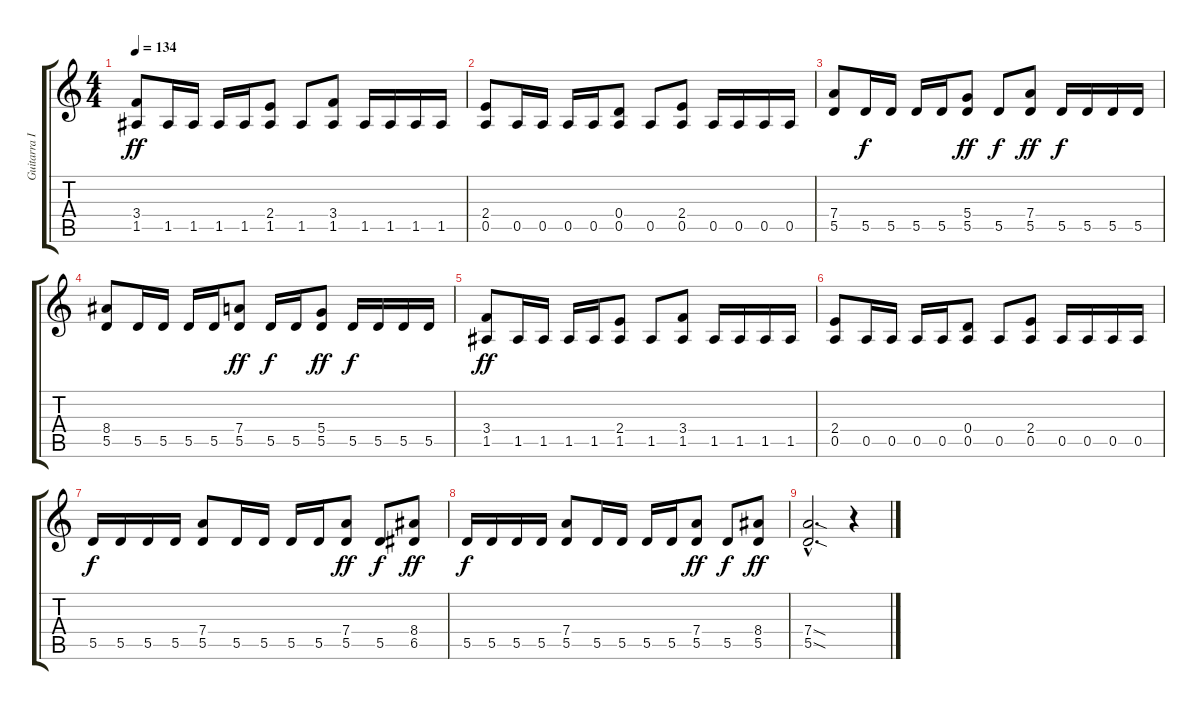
\track ("Guitarra I" "Guitarra I") {instrument distortionguitar}
\staff {score tabs}
\tuning (E4 B3 G3 D3 A2 E2) {hide}
\ts (4 4)
\tempo 134
\clef g2
\ks c
(3.4 1.5).8{dy ff} 1.5.16 1.5.16 1.5.16 1.5.16 (2.4 1.5).8 1.5.8 (3.4 1.5).8 1.5.16 1.5.16 1.5.16 1.5.16 |
(2.4 0.5).8 0.5.16 0.5.16 0.5.16 0.5.16 (0.4 0.5).8 0.5.8 (2.4 0.5).8 0.5.16 0.5.16 0.5.16 0.5.16 |
(7.4 5.5).8 5.5.16{dy f} 5.5.16 5.5.16 5.5.16 (5.4 5.5).8{dy ff} 5.5.8{dy f} (7.4 5.5).8{dy ff} 5.5.16{dy f} 5.5.16 5.5.16 5.5.16 |
(8.4 5.5).8 5.5.16 5.5.16 5.5.16 5.5.16 (7.4 5.5).8{dy ff} 5.5.16{dy f} 5.5.16 (5.4 5.5).8{dy ff} 5.5.16{dy f} 5.5.16 5.5.16 5.5.16 |
(3.4 1.5).8{dy ff} 1.5.16 1.5.16 1.5.16 1.5.16 (2.4 1.5).8 1.5.8 (3.4 1.5).8 1.5.16 1.5.16 1.5.16 1.5.16 |
(2.4 0.5).8 0.5.16 0.5.16 0.5.16 0.5.16 (0.4 0.5).8 0.5.8 (2.4 0.5).8 0.5.16 0.5.16 0.5.16 0.5.16 |
5.5.16{dy f} 5.5.16 5.5.16 5.5.16 (7.4 5.5).8 5.5.16 5.5.16 5.5.16 5.5.16 (7.4 5.5).8{dy ff} 5.5.8{dy f} (8.4 6.5).8{dy ff} |
5.5.16{dy f} 5.5.16 5.5.16 5.5.16 (7.4 5.5).8 5.5.16 5.5.16 5.5.16 5.5.16 (7.4 5.5).8{dy ff} 5.5.8{dy f} (8.4 5.5).8{dy ff} |
(7.4{sod hac} 5.5{sod hac}).2{d} r.4
